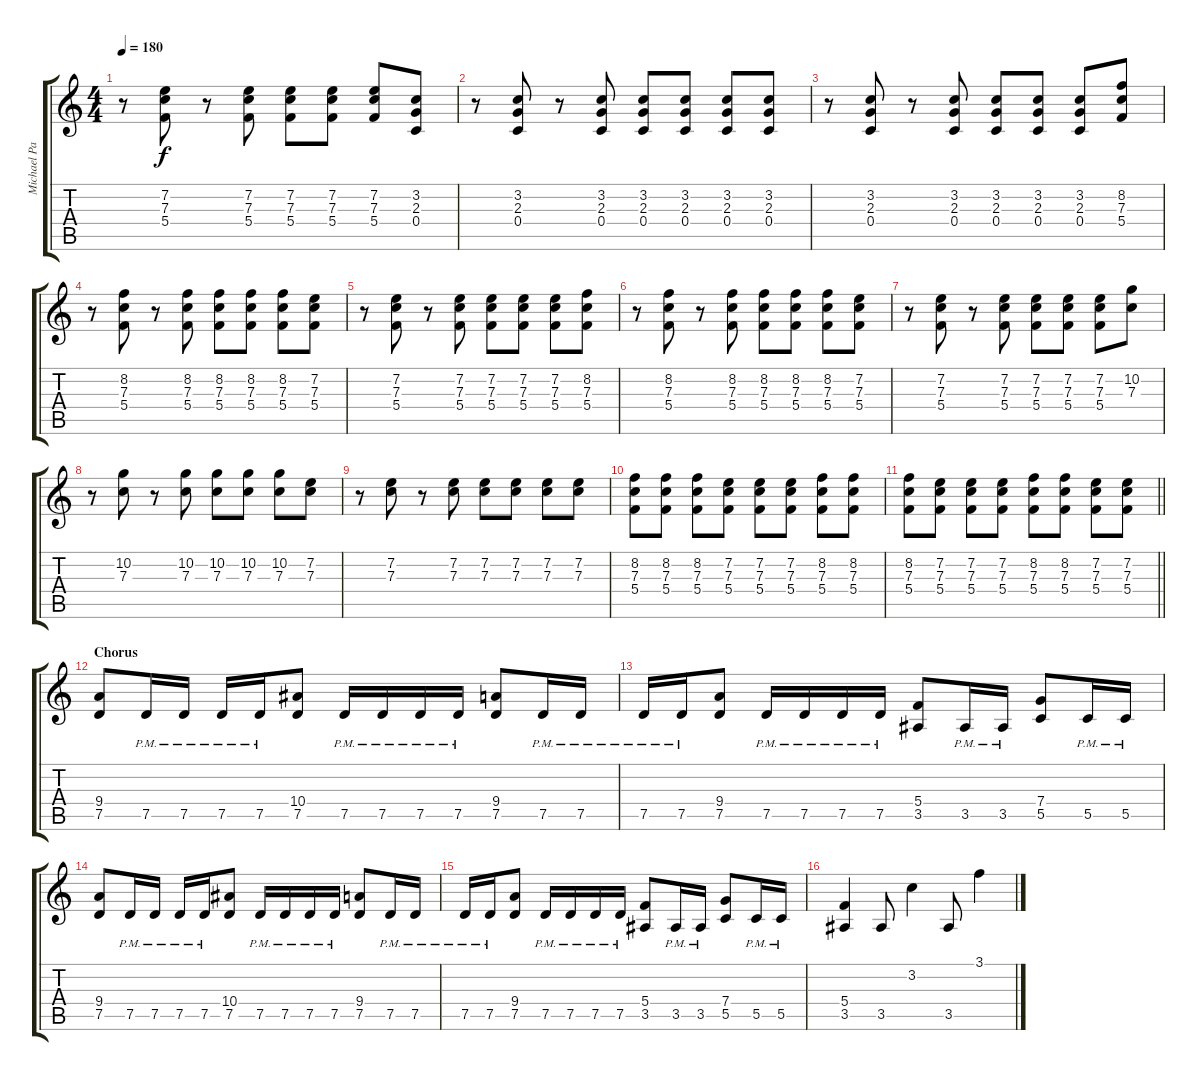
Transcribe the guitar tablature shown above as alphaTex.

\track ("Michael Padget" "Michael Pa") {instrument distortionguitar}
\staff {score tabs}
\tuning (D4 A3 F3 C3 G2 C2) {hide}
\ts (4 4)
\tempo 180
\clef g2
\ks c
r.8{dy f} (7.2 7.3 5.4).8 r.8 (7.2 7.3 5.4).8 (7.2 7.3 5.4).8 (7.2 7.3 5.4).8 (7.2 7.3 5.4).8 (3.2 2.3 0.4).8 |
r.8 (3.2 2.3 0.4).8 r.8 (3.2 2.3 0.4).8 (3.2 2.3 0.4).8 (3.2 2.3 0.4).8 (3.2 2.3 0.4).8 (3.2 2.3 0.4).8 |
r.8 (3.2 2.3 0.4).8 r.8 (3.2 2.3 0.4).8 (3.2 2.3 0.4).8 (3.2 2.3 0.4).8 (3.2 2.3 0.4).8 (8.2 7.3 5.4).8 |
r.8 (8.2 7.3 5.4).8 r.8 (8.2 7.3 5.4).8 (8.2 7.3 5.4).8 (8.2 7.3 5.4).8 (8.2 7.3 5.4).8 (7.2 7.3 5.4).8 |
r.8 (7.2 7.3 5.4).8 r.8 (7.2 7.3 5.4).8 (7.2 7.3 5.4).8 (7.2 7.3 5.4).8 (7.2 7.3 5.4).8 (8.2 7.3 5.4).8 |
r.8 (8.2 7.3 5.4).8 r.8 (8.2 7.3 5.4).8 (8.2 7.3 5.4).8 (8.2 7.3 5.4).8 (8.2 7.3 5.4).8 (7.2 7.3 5.4).8 |
r.8 (7.2 7.3 5.4).8 r.8 (7.2 7.3 5.4).8 (7.2 7.3 5.4).8 (7.2 7.3 5.4).8 (7.2 7.3 5.4).8 (10.2 7.3).8 |
r.8 (10.2 7.3).8 r.8 (10.2 7.3).8 (10.2 7.3).8 (10.2 7.3).8 (10.2 7.3).8 (7.2 7.3).8 |
r.8 (7.2 7.3).8 r.8 (7.2 7.3).8 (7.2 7.3).8 (7.2 7.3).8 (7.2 7.3).8 (7.2 7.3).8 |
(8.2 7.3 5.4).8 (8.2 7.3 5.4).8 (8.2 7.3 5.4).8 (7.2 7.3 5.4).8 (7.2 7.3 5.4).8 (7.2 7.3 5.4).8 (8.2 7.3 5.4).8 (8.2 7.3 5.4).8 |
\barLineRight lightlight
(8.2 7.3 5.4).8 (7.2 7.3 5.4).8 (7.2 7.3 5.4).8 (7.2 7.3 5.4).8 (8.2 7.3 5.4).8 (8.2 7.3 5.4).8 (7.2 7.3 5.4).8 (7.2 7.3 5.4).8 |
\section ("" "Chorus")
(9.4 7.5).8{balance 0} 7.5{pm}.16 7.5{pm}.16 7.5{pm}.16 7.5{pm}.16 (10.4 7.5).8 7.5{pm}.16 7.5{pm}.16 7.5{pm}.16 7.5{pm}.16 (9.4 7.5).8 7.5{pm}.16 7.5{pm}.16 |
7.5{pm}.16 7.5{pm}.16 (9.4 7.5).8 7.5{pm}.16 7.5{pm}.16 7.5{pm}.16 7.5{pm}.16 (5.4 3.5).8 3.5{pm}.16 3.5{pm}.16 (7.4 5.5).8 5.5{pm}.16 5.5{pm}.16 |
(9.4 7.5).8 7.5{pm}.16 7.5{pm}.16 7.5{pm}.16 7.5{pm}.16 (10.4 7.5).8 7.5{pm}.16 7.5{pm}.16 7.5{pm}.16 7.5{pm}.16 (9.4 7.5).8 7.5{pm}.16 7.5{pm}.16 |
7.5{pm}.16 7.5{pm}.16 (9.4 7.5).8 7.5{pm}.16 7.5{pm}.16 7.5{pm}.16 7.5{pm}.16 (5.4 3.5).8 3.5{pm}.16 3.5{pm}.16 (7.4 5.5).8 5.5{pm}.16 5.5{pm}.16 |
(5.4 3.5).4 3.5.8 3.2.4 3.5.8 3.1.4
